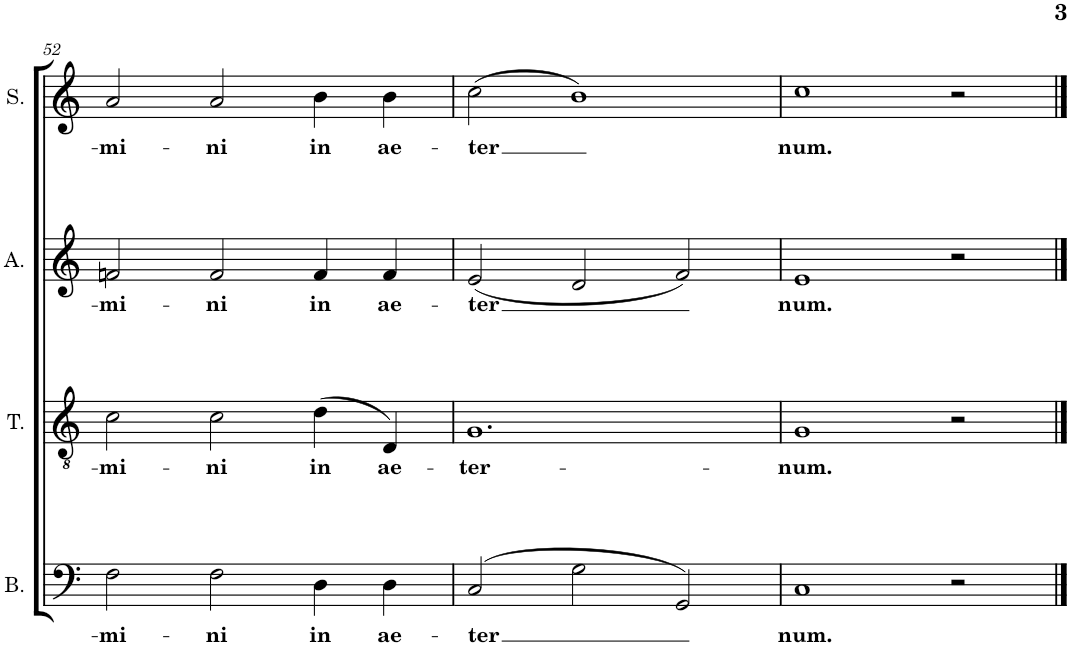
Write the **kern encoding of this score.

**kern	**text	**kern	**text	**kern	**text	**kern	**text
*part4	*part4	*part3	*part3	*part2	*part2	*part1	*part1
*staff4	*staff4	*staff3	*staff3	*staff2	*staff2	*staff1	*staff1
*I"Basse	*	*I"Ténor	*	*I"Alto	*	*I"Soprano	*
*I'B.	*	*I'T.	*	*I'A.	*	*I'S.	*
!!LO:PB:g=z
*clefF4	*	*clefGv2	*	*clefG2	*	*clefG2	*
*k[]	*	*k[]	*	*k[]	*	*k[]	*
*M3/2	*	*M3/2	*	*M3/2	*	*M3/2	*
=52	=52	=52	=52	=52	=52	=52	=52
!	!LO:LY:b	!	!LO:LY:b	!	!LO:LY:b	!	!LO:LY:b
2F\	-mi-	2c\	-mi-	2fn/	-mi-	2a/	-mi-
!	!LO:LY:b	!	!LO:LY:b	!	!LO:LY:b	!	!LO:LY:b
2F\	-ni	2c\	-ni	2f/	-ni	2a/	-ni
!	!LO:LY:b	!	!LO:LY:b	!	!LO:LY:b	!	!LO:LY:b
4D\	in	(>4d\	in	4f/	in	4b\	in
!	!LO:LY:b	!	!LO:LY:b	!	!LO:LY:b	!	!LO:LY:b
4D\	ae-	4D/)	ae-	4f/	ae-	4b\	ae-
=53	=53	=53	=53	=53	=53	=53	=53
!	!LO:LY:b	!	!LO:LY:b	!	!LO:LY:b	!	!LO:LY:b
(2C/	-ter	1.G	-ter-	(2e/	-ter	(2cc\	-ter
2G\	.	.	.	2d/	.	1b)	.
2GG/)	.	.	.	2f/)	.	.	.
=54	=54	=54	=54	=54	=54	=54	=54
!	!LO:LY:b	!	!LO:LY:b	!	!LO:LY:b	!	!LO:LY:b
1C	num.	1G	-num.	1e	num.	1cc	num.
2r	.	2r	.	2r	.	2r	.
==	==	==	==	==	==	==	==
*-	*-	*-	*-	*-	*-	*-	*-
